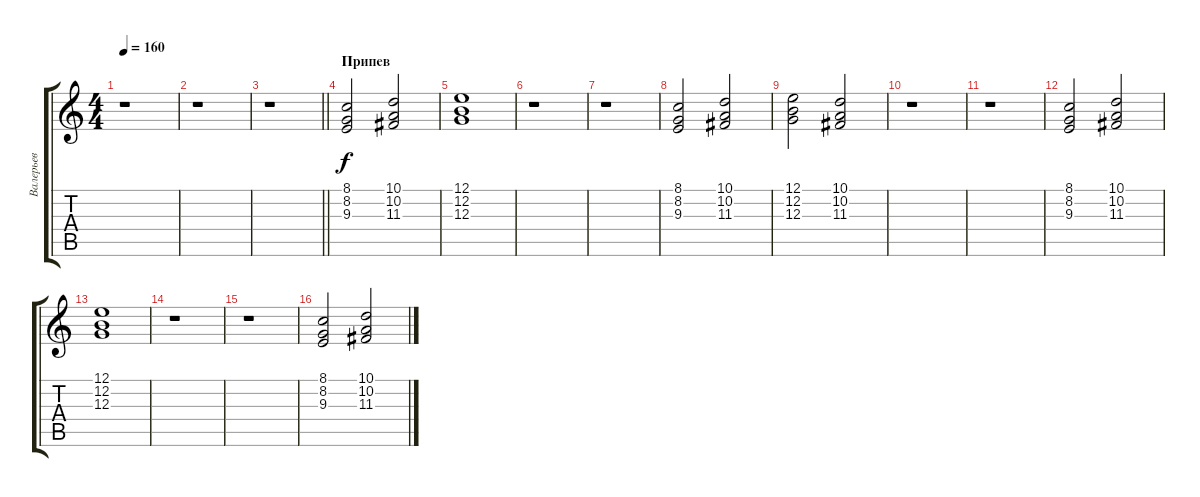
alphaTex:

\track ("Валерьев" "Валерьев") {instrument clarinet}
\staff {score tabs}
\tuning (E4 B3 G3 D3 A2 E2) {hide}
\ts (4 4)
\tempo 160
\clef g2
\ks c
r.1{dy f} |
r.1 |
\barLineRight lightlight
r.1 |
\section ("" "Припев")
(8.1 8.2 9.3).2 (10.1 10.2 11.3).2 |
(12.1 12.2 12.3).1 |
r.1 |
r.1 |
(8.1 8.2 9.3).2 (10.1 10.2 11.3).2 |
(12.1 12.2 12.3).2 (10.1 10.2 11.3).2 |
r.1 |
r.1 |
(8.1 8.2 9.3).2 (10.1 10.2 11.3).2 |
(12.1 12.2 12.3).1 |
r.1 |
r.1 |
(8.1 8.2 9.3).2 (10.1 10.2 11.3).2
